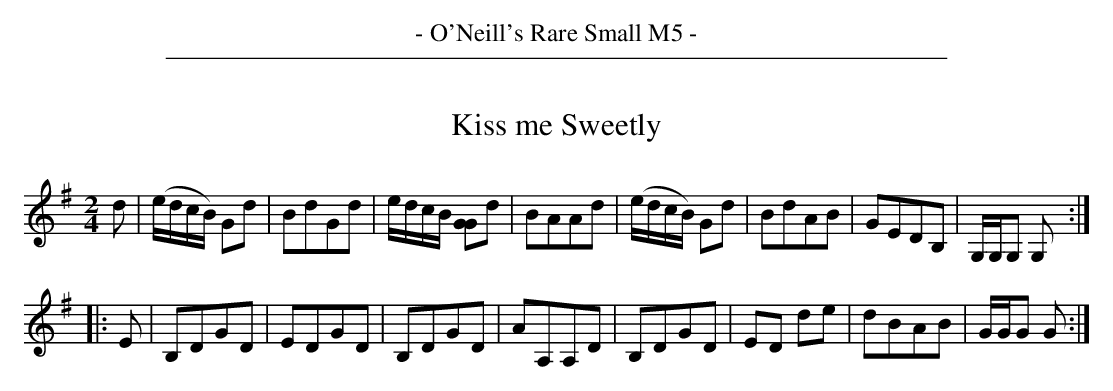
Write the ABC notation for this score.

X:1
T: Kiss me Sweetly
M: 2/4
L: 1/8
K: G
d |\
(e/d/c/B/) Gd | BdGd | e/d/c/B/ [GG2]d | BAAd |\
(e/d/c/B/) Gd | BdAB | GEDB, | G,/G,/G, G, :|
|: E |\
B,DGD | EDGD | B,DGD | AA,A,D |\
B,DGD | ED de | dBAB | G/G/G G :|
